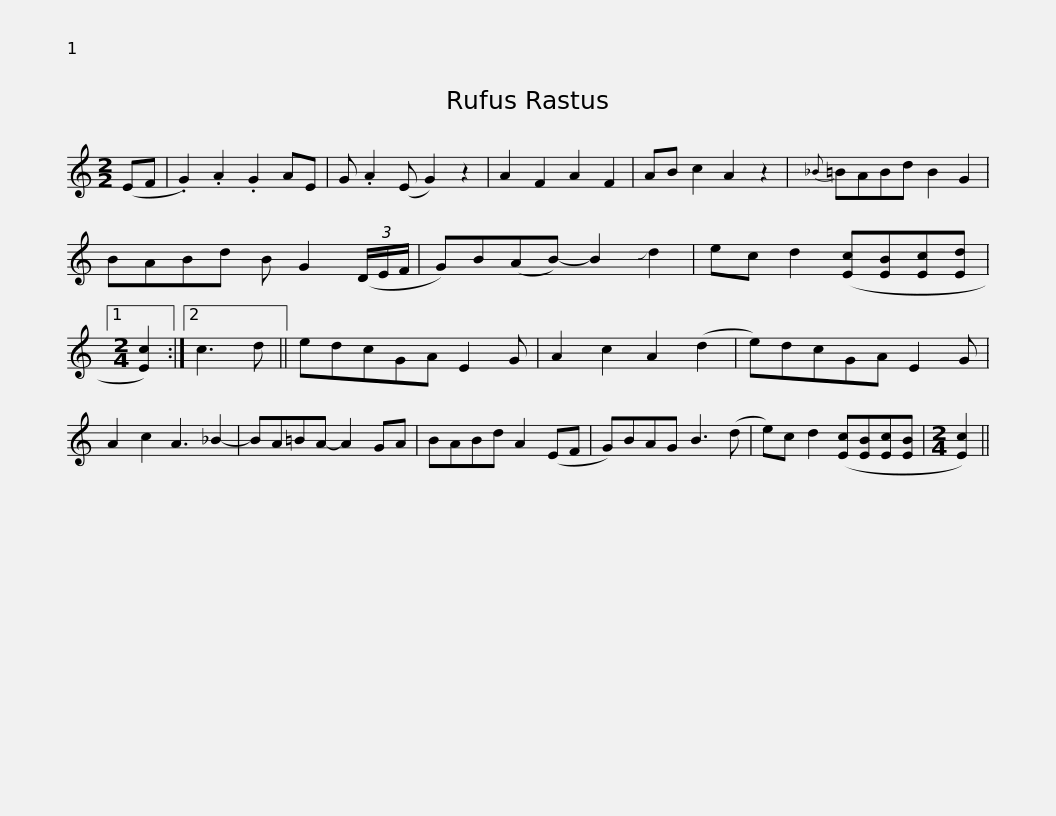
X:1
L:1/8
M:2/2
I:linebreak $
K:C
V:1 treble
V:1
 (EF | .G2) .A2 .G2 AE | G .A2 (E G2) z2 | A2 F2 A2 F2 | AB c2 A2 z2 | %5
{_B} =BABd B2 G2 | BABd B G2 (3(D/E/F/ |$ G)B(AB-) B2 !slide!d2 | ec d2 ([Ec][EB][Ec][Ed] |1[M:2/4] [Ec]2) :|2 %10
 c3 d || edcGA E2 G | A2 c2 A2 (d2 | e)dcGA E2 G | A2 c2 A3 _B2- |$ %15
 BA=BA- A2 GA | BABd A2 (EF | G)BAG B3 (d | e)c d2 ([Ec][EB][Ec][EB] |[M:2/4] [Ec]2) || %20
